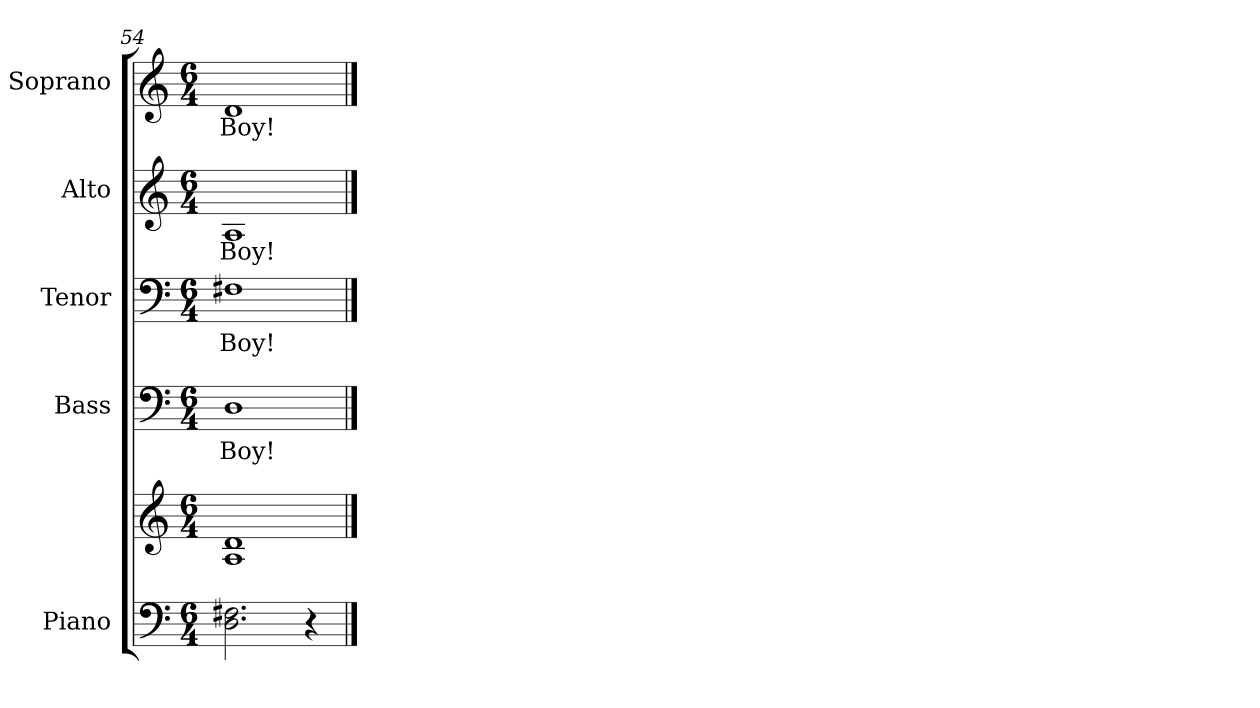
**kern	**kern	**kern	**text	**kern	**text	**kern	**text	**kern	**text
*part5	*part5	*part4	*part4	*part3	*part3	*part2	*part2	*part1	*part1
*staff6	*staff5	*staff4	*staff4	*staff3	*staff3	*staff2	*staff2	*staff1	*staff1
*I"Piano	*	*I"Bass	*	*I"Tenor	*	*I"Alto	*	*I"Soprano	*
*I'Pno.	*	*I'B.	*	*I'T.	*	*I'A.	*	*I'S.	*
*clefF4	*clefG2	*clefF4	*	*clefF4	*	*clefG2	*	*clefG2	*
*k[]	*k[]	*k[]	*	*k[]	*	*k[]	*	*k[]	*
*C:	*C:	*C:	*	*C:	*	*C:	*	*C:	*
*M6/4	*M6/4	*M6/4	*	*M6/4	*	*M6/4	*	*M6/4	*
=54	=54	=54	=54	=54	=54	=54	=54	=54	=54
!	!	!	!LO:LY:b:color=#000000	!	!	!	!	!	!
!	!	!	!	!	!LO:LY:b:color=#000000	!	!	!	!
!	!	!	!	!	!	!	!LO:LY:b:color=#000000	!	!
!	!	!	!	!	!	!	!	!	!LO:LY:b:color=#000000
2.Di\ 2.F#Xi	1Ai 1di	1Di	Boy!	1F#Xi	Boy!	1Ai	Boy!	1di	Boy!
4r	.	.	.	.	.	.	.	.	.
==	==	==	==	==	==	==	==	==	==
*-	*-	*-	*-	*-	*-	*-	*-	*-	*-
